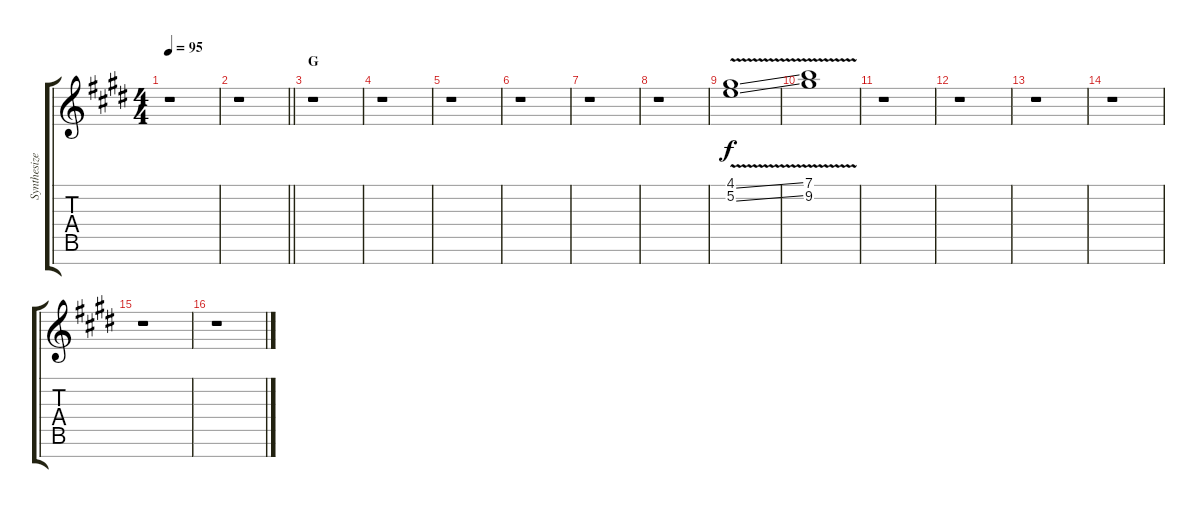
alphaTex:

\track ("Synthesizer I" "Synthesize") {instrument lead6voice}
\staff {score tabs}
\tuning (E5 B4 G4 D4 A3 E3 B2) {hide}
\ts (4 4)
\tempo 95
\clef g2
\ks e
r.1{dy f} |
\barLineRight lightlight
r.1 |
\section ("" "G")
r.1 |
r.1 |
r.1 |
r.1 |
r.1 |
r.1 |
(4.1{v ss} 5.2{v ss}).1 |
(7.1{v} 9.2{v}).1 |
r.1 |
r.1 |
r.1 |
r.1 |
r.1 |
r.1
